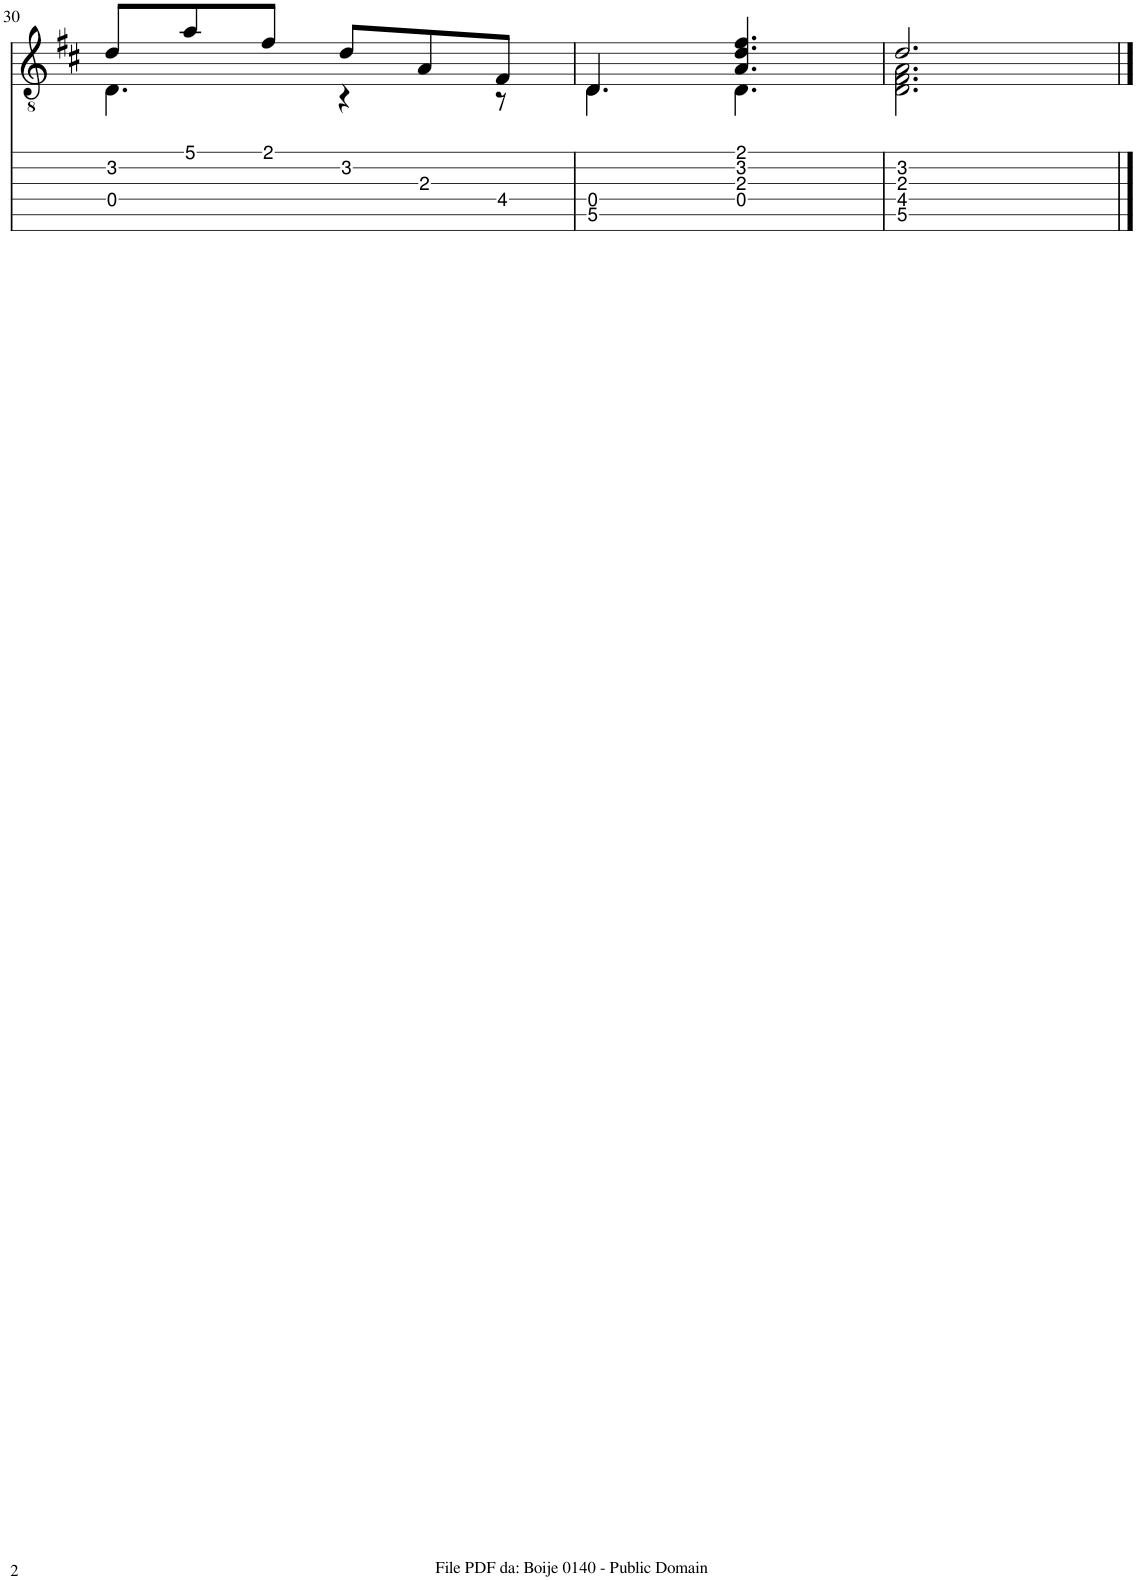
**kern	**kern
*part1	*part1
*staff2	*staff1
*I"Guitar	*
*I'Guit.	*
!!LO:PB:g=z
*	*clefGv2
*k[f#c#]	*k[f#c#]
*M6/8	*M6/8
=30	=30
*^	*^
8dL	4.D	8d/L	4.D\
8a	.	8a/	.
8f#J	.	8f#/J	.
8dL	4r	8d/L	4r
8A	.	8A/	.
8F#J	8r	8F#/J	8r
=31	=31	=31	=31
4.D	4.D	4.D/	4.D\
4.A 4.d 4.f#	4.D	4.A/ 4.d/ 4.f#/	4.D\
=32	=32	=32	=32
2.d	2.D 2.F# 2.A	2.d/	2.D\ 2.F#\ 2.A\
*v	*v	*	*
*	*v	*v
==	==
*-	*-
